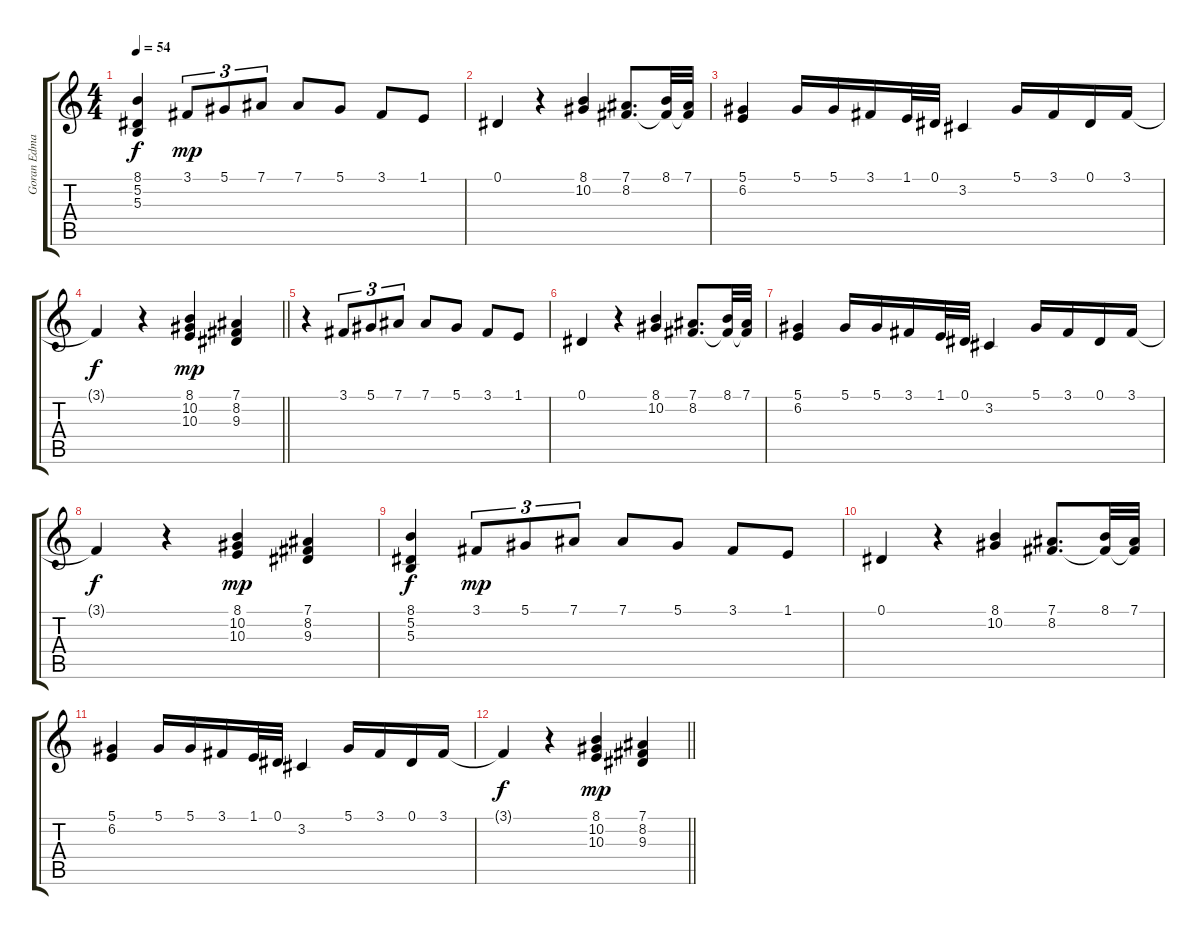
\track ("Goran Edman" "Goran Edma") {instrument choiraahs}
\staff {score tabs}
\tuning (Eb4 Bb3 Gb3 Db3 Ab2 Eb2) {hide}
\ts (4 4)
\tempo 54
\clef g2
\ks c
(8.1 5.2 5.3).4{dy f} 3.1.8{tu (3 2) dy mp} 5.1.8{tu (3 2)} 7.1.8{tu (3 2)} 7.1.8 5.1.8 3.1.8 1.1.8 |
0.1.4 r.4 (8.1 10.2).4 (7.1 8.2).8{d} (8.1 8.2{t}).32 (7.1 8.2{t}).32 |
(5.1 6.2).4 5.1.16 5.1.16 3.1.16 1.1.32 0.1.32 3.2.4 5.1.16 3.1.16 0.1.16 3.1.16 |
\barLineRight lightlight
3.1{t}.4{dy f} r.4 (8.1 10.2 10.3).4{dy mp} (7.1 8.2 9.3).4 |
r.4 3.1.8{tu (3 2)} 5.1.8{tu (3 2)} 7.1.8{tu (3 2)} 7.1.8 5.1.8 3.1.8 1.1.8 |
0.1.4 r.4 (8.1 10.2).4 (7.1 8.2).8{d} (8.1 8.2{t}).32 (7.1 8.2{t}).32 |
(5.1 6.2).4 5.1.16 5.1.16 3.1.16 1.1.32 0.1.32 3.2.4 5.1.16 3.1.16 0.1.16 3.1.16 |
3.1{t}.4{dy f} r.4 (8.1 10.2 10.3).4{dy mp} (7.1 8.2 9.3).4 |
(8.1 5.2 5.3).4{dy f} 3.1.8{tu (3 2) dy mp} 5.1.8{tu (3 2)} 7.1.8{tu (3 2)} 7.1.8 5.1.8 3.1.8 1.1.8 |
0.1.4 r.4 (8.1 10.2).4 (7.1 8.2).8{d} (8.1 8.2{t}).32 (7.1 8.2{t}).32 |
(5.1 6.2).4 5.1.16 5.1.16 3.1.16 1.1.32 0.1.32 3.2.4 5.1.16 3.1.16 0.1.16 3.1.16 |
\barLineRight lightlight
3.1{t}.4{dy f} r.4 (8.1 10.2 10.3).4{dy mp} (7.1 8.2 9.3).4
